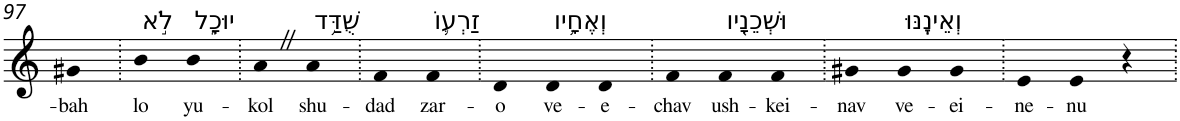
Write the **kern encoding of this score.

**kern	**text
*part1	*part1
*staff1	*staff1
*I"Piano	*
*I'Pno	*
!!LO:PB:g=z
*clefG2	*
*k[]	*
=97	=97
!	!LO:LY:b
4g#X	-bah
=98.	=98.
!LO:TX:a:t=לֹ֣א	!
!	!LO:LY:b
4b	lo
!LO:TX:a:t=יוּכָ֑ל	!
!	!LO:LY:b
4b	yu-
=99.	=99.
!	!LO:LY:b
4aZ	-kol
!LO:TX:a:t=שֻׁדַּ֥ד	!
!	!LO:LY:b
4a	shu-
=100.	=100.
!	!LO:LY:b
4f	-dad
!LO:TX:a:t=זַרְע֛וֹ	!
!	!LO:LY:b
4f	zar-
=101.	=101.
!	!LO:LY:b
4d	-o
!LO:TX:a:t=וְאֶחָ֥יו	!
!	!LO:LY:b
4d	ve-
!	!LO:LY:b
4d	-e-
=102.	=102.
!	!LO:LY:b
4f	-chav
!LO:TX:a:t=וּשְׁכֵנָ֖יו	!
!	!LO:LY:b
4f	ush-
!	!LO:LY:b
4f	-kei-
=103.	=103.
!	!LO:LY:b
4g#X	-nav
!LO:TX:a:t=וְאֵינֶֽנּוּ	!
!	!LO:LY:b
4g#	ve-
!	!LO:LY:b
4g#	-ei-
=104.	=104.
!	!LO:LY:b
4e	-ne-
!	!LO:LY:b
4e	-nu
4r	.
=.	=.
*-	*-
